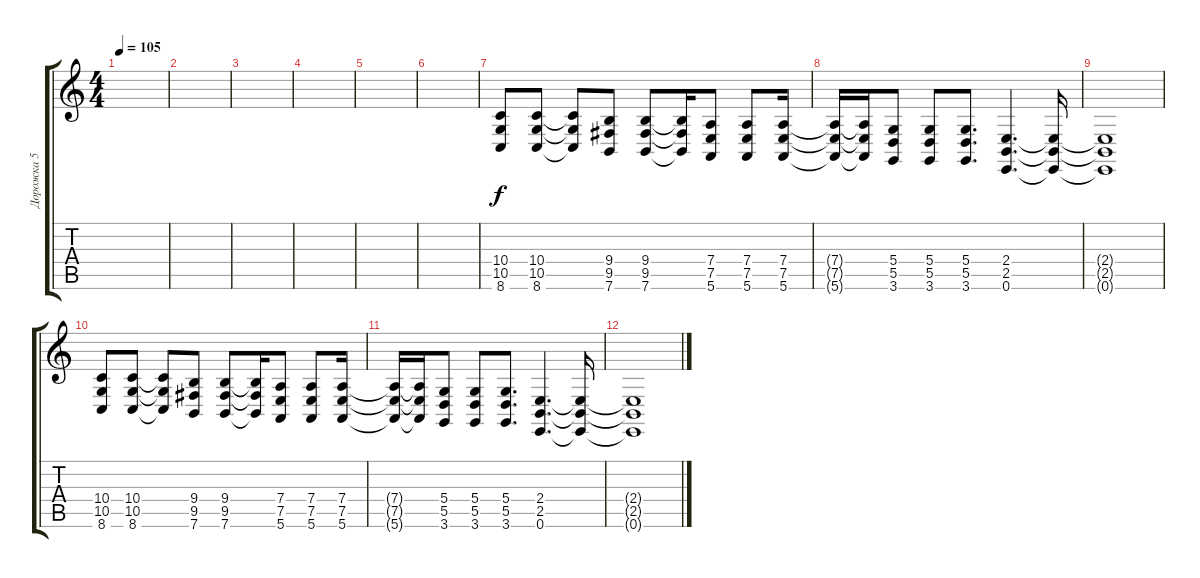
\track ("Дорожка 5" "Дорожка 5") {instrument synthstrings2}
\staff {score tabs}
\tuning (E4 B3 G3 D3 A2 E2) {hide}
\ts (4 4)
\tempo 105
\clef g2
\ks c
|
|
|
|
|
|
(10.4 10.5 8.6).8 (10.4 10.5 8.6).8 (10.4{t} 10.5{t} 8.6{t}).8 (9.4 9.5 7.6).8 (9.4 9.5 7.6).8 (9.4{t} 9.5{t} 7.6{t}).16 (7.4 7.5 5.6).8 (7.4 7.5 5.6).8 (7.4 7.5 5.6).16 |
(7.4{t} 7.5{t} 5.6{t}).16 (7.4{t} 7.5{t} 5.6{t}).16 (5.4 5.5 3.6).8 (5.4 5.5 3.6).8 (5.4 5.5 3.6).8{d} (2.4 2.5 0.6).4{d} (2.4{t} 2.5{t} 0.6{t}).16 |
(2.4{t} 2.5{t} 0.6{t}).1 |
(10.4 10.5 8.6).8 (10.4 10.5 8.6).8 (10.4{t} 10.5{t} 8.6{t}).8 (9.4 9.5 7.6).8 (9.4 9.5 7.6).8 (9.4{t} 9.5{t} 7.6{t}).16 (7.4 7.5 5.6).8 (7.4 7.5 5.6).8 (7.4 7.5 5.6).16 |
(7.4{t} 7.5{t} 5.6{t}).16 (7.4{t} 7.5{t} 5.6{t}).16 (5.4 5.5 3.6).8 (5.4 5.5 3.6).8 (5.4 5.5 3.6).8{d} (2.4 2.5 0.6).4{d} (2.4{t} 2.5{t} 0.6{t}).16 |
(2.4{t} 2.5{t} 0.6{t}).1
